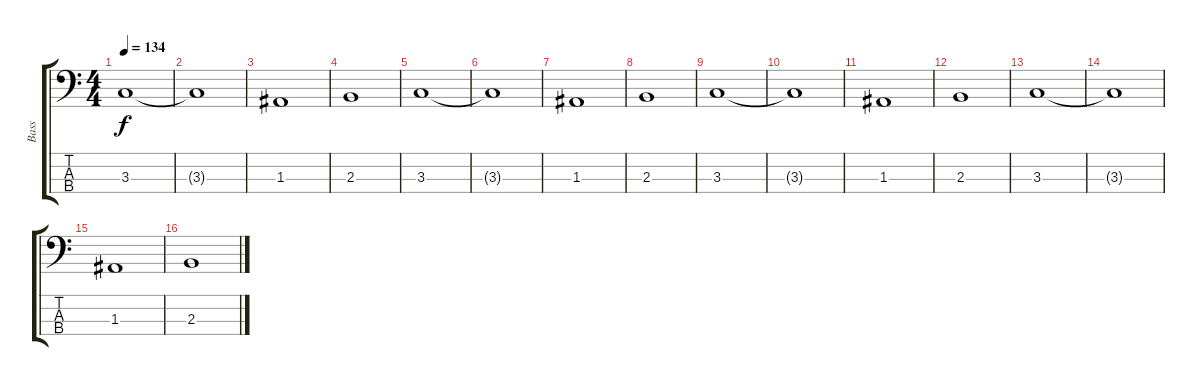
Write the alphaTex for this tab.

\track ("Bass" "Bass") {instrument electricbassfinger}
\staff {score tabs}
\tuning (G2 D2 A1 E1) {hide}
\ts (4 4)
\tempo 134
\clef f4
\ks c
3.3.1{dy f instrument electricbassfinger} |
3.3{t}.1 |
1.3.1 |
2.3.1 |
3.3.1 |
3.3{t}.1 |
1.3.1 |
2.3.1 |
3.3.1 |
3.3{t}.1 |
1.3.1 |
2.3.1 |
3.3.1 |
3.3{t}.1 |
1.3.1 |
2.3.1
